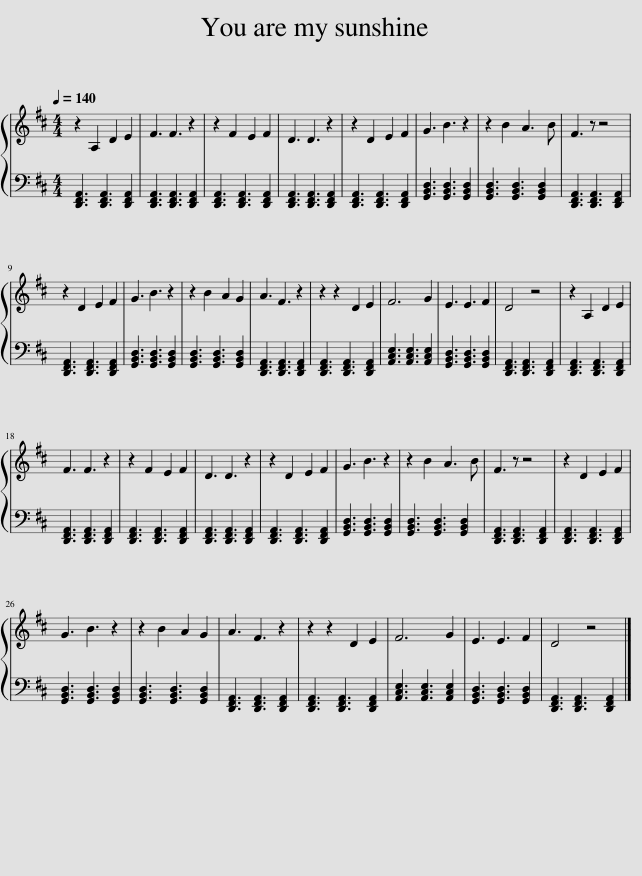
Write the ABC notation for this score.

X:1
%%score { 1 | 2 }
L:1/8
Q:1/4=140
M:4/4
I:linebreak $
K:D
V:1 treble
V:2 bass
V:1
 z2 A,2 D2 E2 | F3 F3 z2 | z2 F2 E2 F2 | D3 D3 z2 | z2 D2 E2 F2 | %5
 G3 B3 z2 | z2 B2 A3 B | F3 z z4 |$ z2 D2 E2 F2 | G3 B3 z2 | %10
 z2 B2 A2 G2 | A3 F3 z2 | z2 z2 D2 E2 | F6 G2 | E3 E3 F2 | %15
 D4 z4 | z2 A,2 D2 E2 |$ F3 F3 z2 | z2 F2 E2 F2 | D3 D3 z2 | %20
 z2 D2 E2 F2 | G3 B3 z2 | z2 B2 A3 B | F3 z z4 | z2 D2 E2 F2 |$ %25
 G3 B3 z2 | z2 B2 A2 G2 | A3 F3 z2 | z2 z2 D2 E2 | F6 G2 | %30
 E3 E3 F2 | D4 z4 |] %32
V:2
 [D,,F,,A,,]3 [D,,F,,A,,]3 [D,,F,,A,,]2 | [D,,F,,A,,]3 [D,,F,,A,,]3 [D,,F,,A,,]2 | [D,,F,,A,,]3 [D,,F,,A,,]3 [D,,F,,A,,]2 | [D,,F,,A,,]3 [D,,F,,A,,]3 [D,,F,,A,,]2 | [D,,F,,A,,]3 [D,,F,,A,,]3 [D,,F,,A,,]2 | %5
 [G,,B,,D,]3 [G,,B,,D,]3 [G,,B,,D,]2 | [G,,B,,D,]3 [G,,B,,D,]3 [G,,B,,D,]2 | [D,,F,,A,,]3 [D,,F,,A,,]3 [D,,F,,A,,]2 |$ [D,,F,,A,,]3 [D,,F,,A,,]3 [D,,F,,A,,]2 | [G,,B,,D,]3 [G,,B,,D,]3 [G,,B,,D,]2 | %10
 [G,,B,,D,]3 [G,,B,,D,]3 [G,,B,,D,]2 | [D,,F,,A,,]3 [D,,F,,A,,]3 [D,,F,,A,,]2 | [D,,F,,A,,]3 [D,,F,,A,,]3 [D,,F,,A,,]2 | [A,,C,E,]3 [A,,C,E,]3 [A,,C,E,]2 | [G,,B,,D,]3 [G,,B,,D,]3 [G,,B,,D,]2 | %15
 [D,,F,,A,,]3 [D,,F,,A,,]3 [D,,F,,A,,]2 | [D,,F,,A,,]3 [D,,F,,A,,]3 [D,,F,,A,,]2 |$ [D,,F,,A,,]3 [D,,F,,A,,]3 [D,,F,,A,,]2 | [D,,F,,A,,]3 [D,,F,,A,,]3 [D,,F,,A,,]2 | [D,,F,,A,,]3 [D,,F,,A,,]3 [D,,F,,A,,]2 | %20
 [D,,F,,A,,]3 [D,,F,,A,,]3 [D,,F,,A,,]2 | [G,,B,,D,]3 [G,,B,,D,]3 [G,,B,,D,]2 | [G,,B,,D,]3 [G,,B,,D,]3 [G,,B,,D,]2 | [D,,F,,A,,]3 [D,,F,,A,,]3 [D,,F,,A,,]2 | [D,,F,,A,,]3 [D,,F,,A,,]3 [D,,F,,A,,]2 |$ %25
 [G,,B,,D,]3 [G,,B,,D,]3 [G,,B,,D,]2 | [G,,B,,D,]3 [G,,B,,D,]3 [G,,B,,D,]2 | [D,,F,,A,,]3 [D,,F,,A,,]3 [D,,F,,A,,]2 | [D,,F,,A,,]3 [D,,F,,A,,]3 [D,,F,,A,,]2 | [A,,C,E,]3 [A,,C,E,]3 [A,,C,E,]2 | %30
 [G,,B,,D,]3 [G,,B,,D,]3 [G,,B,,D,]2 | [D,,F,,A,,]3 [D,,F,,A,,]3 [D,,F,,A,,]2 |] %32
